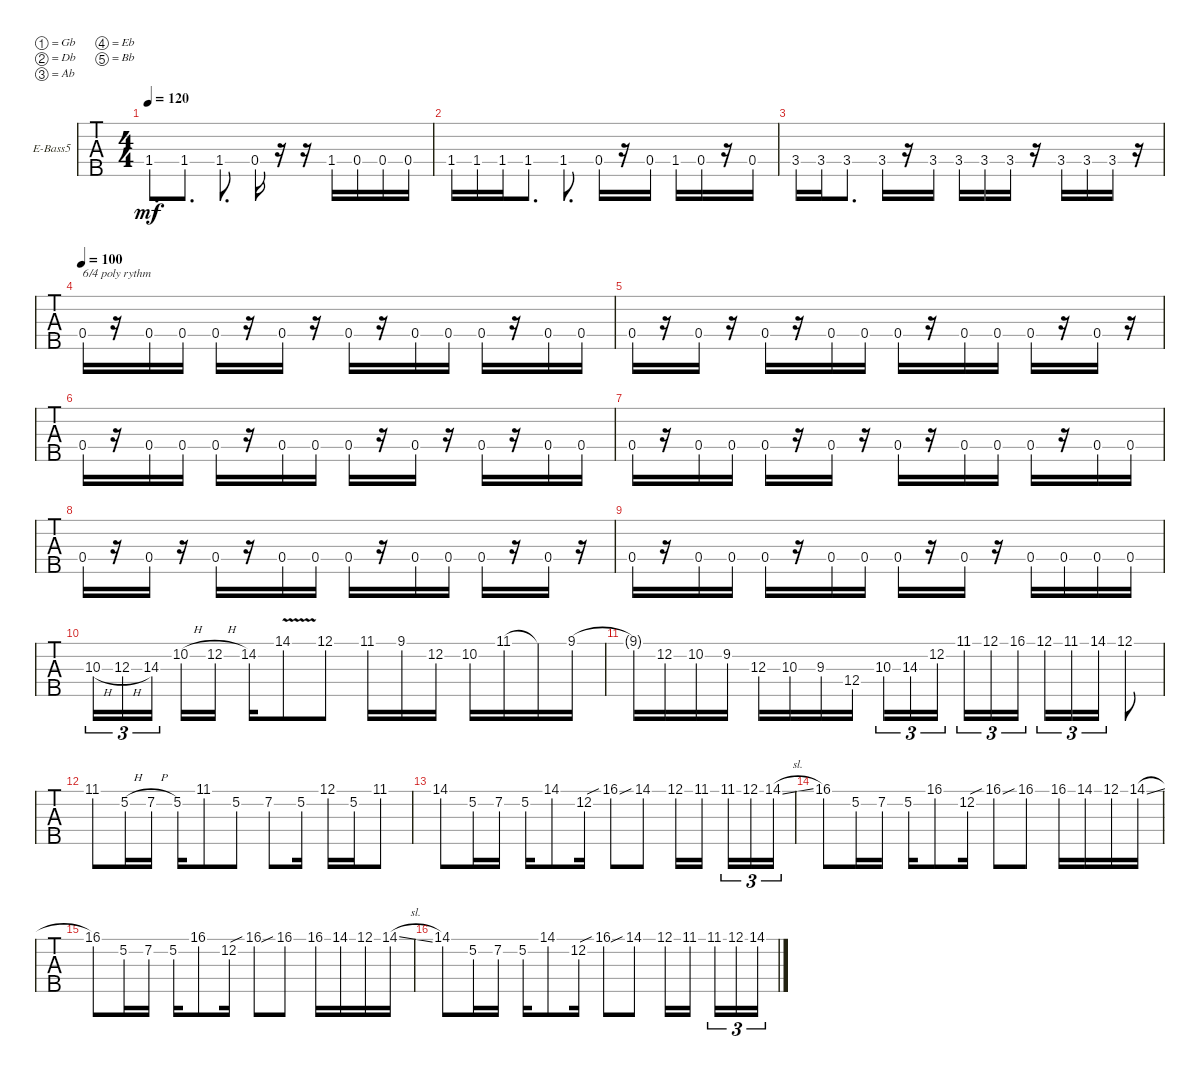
\defaultSystemsLayout 4
\bracketExtendMode groupsimilarinstruments
\firstSystemTrackNameOrientation horizontal
\otherSystemsTrackNameOrientation horizontal
\track ("Electric Bass" "E-Bass5") {instrument electricbassfinger}
\staff {tabs}
\tuning (Gb2 Db2 Ab1 Eb1 Bb0)
\ts (4 4)
\tempo 120
\clef f4
\ks c
1.4.8{d dy mf} 1.4.8{d} 1.4.8{d} 0.4.16 r.16 r.16 1.4.16 0.4.16 0.4.16 0.4.16 |
1.4.16 1.4.16 1.4.16 1.4.8{d} 1.4.8{d} 0.4.16 r.16 0.4.16 1.4.16 0.4.16 r.16 0.4.16 |
3.4.16 3.4.16 3.4.8{d} 3.4.16 r.16 3.4.16 3.4.16 3.4.16 3.4.16 r.16 3.4.16 3.4.16 3.4.16 r.16 |
\tempo 100
\scale
0.333333 0.4.16{txt "6/4 poly rythm"} r.16 0.4.16 0.4.16 0.4.16 r.16 0.4.16 r.16 0.4.16 r.16 0.4.16 0.4.16 0.4.16 r.16 0.4.16 0.4.16 |
\scale
0.333333 0.4.16 r.16 0.4.16 r.16 0.4.16 r.16 0.4.16 0.4.16 0.4.16 r.16 0.4.16 0.4.16 0.4.16 r.16 0.4.16 r.16 |
\scale
0.333333 0.4.16 r.16 0.4.16 0.4.16 0.4.16 r.16 0.4.16 0.4.16 0.4.16 r.16 0.4.16 r.16 0.4.16 r.16 0.4.16 0.4.16 |
\scale
0.333333 0.4.16 r.16 0.4.16 0.4.16 0.4.16 r.16 0.4.16 r.16 0.4.16 r.16 0.4.16 0.4.16 0.4.16 r.16 0.4.16 0.4.16 |
0.4.16 r.16 0.4.16 r.16 0.4.16 r.16 0.4.16 0.4.16 0.4.16 r.16 0.4.16 0.4.16 0.4.16 r.16 0.4.16 r.16 |
0.4.16 r.16 0.4.16 0.4.16 0.4.16 r.16 0.4.16 0.4.16 0.4.16 r.16 0.4.16 r.16 0.4.16 0.4.16 0.4.16 0.4.16 |
\scale
0.333333 10.3{h}.16{tu (3 2)} 12.3{h}.16{tu (3 2)} 14.3.16{tu (3 2)} 10.2{h}.16 12.2{h}.16 14.2.16 14.1{v}.8 12.1.8 11.1.16 9.1.16 12.2.16 10.2.16 11.1.16 11.1{t}.16 9.1.16 |
\scale
0.333333 9.1{t}.16 12.2.16 10.2.16 9.2.16 12.3.16 10.3.16 9.3.16 12.4.16 10.3.16{tu (3 2)} 14.3.16{tu (3 2)} 12.2.16{tu (3 2)} 11.1.16{tu (3 2)} 12.1.16{tu (3 2)} 16.1.16{tu (3 2)} 12.1.16{tu (3 2)} 11.1.16{tu (3 2)} 14.1.16{tu (3 2)} 12.1.8 |
\scale
0.333333 11.1.8 5.2{h}.16 7.2{h}.16 5.2.16 11.1.8 5.2.8 7.2.8 5.2.16 12.1.16 5.2.16 11.1.8 |
\scale
0.333333 14.1.8 5.2.16 7.2.16 5.2.16 14.1.8 12.2.16 16.1{sib}.8 14.1{sib}.8 12.1.16 11.1.16 11.1.16{tu (3 2)} 12.1.16{tu (3 2)} 14.1{sl}.16{tu (3 2)} |
16.1.8 5.2.16 7.2.16 5.2.16 16.1.8 12.2.16 16.1{sib}.8 16.1{sib}.8 16.1.16 14.1.16 12.1.16 14.1{sl}.16 |
16.1.8 5.2.16 7.2.16 5.2.16 16.1.8 12.2.16 16.1{sib}.8 16.1{sib}.8 16.1.16 14.1.16 12.1.16 14.1{sl}.16 |
14.1.8 5.2.16 7.2.16 5.2.16 14.1.8 12.2.16 16.1{sib}.8 14.1{sib}.8 12.1.16 11.1.16 11.1.16{tu (3 2)} 12.1.16{tu (3 2)} 14.1{sl}.16{tu (3 2)}
